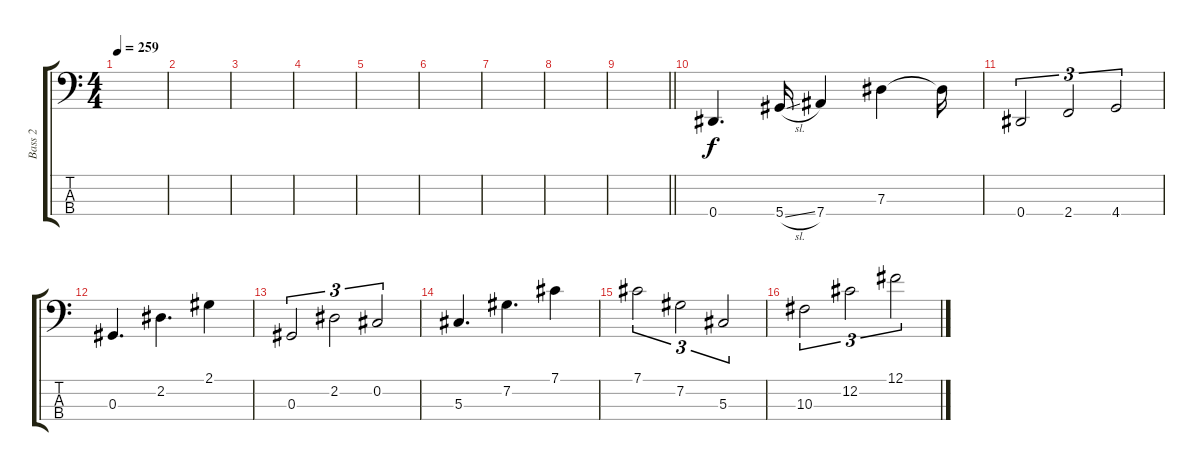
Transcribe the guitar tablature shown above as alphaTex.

\track ("Bass 2 " "Bass 2 ") {instrument electricbasspick}
\staff {score tabs}
\tuning (Gb2 Db2 Ab1 Eb1) {hide}
\ts (4 4)
\tempo 259
\clef f4
\ks c
|
|
|
|
|
|
|
|
\barLineRight lightlight
|
\section ("" "")
0.4.4{d} 5.4{sl}.16 7.4.4 7.3.4 7.3{t}.16 |
0.4.2{tu (3 2)} 2.4.2{tu (3 2)} 4.4.2{tu (3 2)} |
0.3.4{d} 2.2.4{d} 2.1.4 |
0.3.2{tu (3 2)} 2.2.2{tu (3 2)} 0.2.2{tu (3 2)} |
5.3.4{d} 7.2.4{d} 7.1.4 |
7.1.2{tu (3 2)} 7.2.2{tu (3 2)} 5.3.2{tu (3 2)} |
10.3.2{tu (3 2)} 12.2.2{tu (3 2)} 12.1.2{tu (3 2)}
